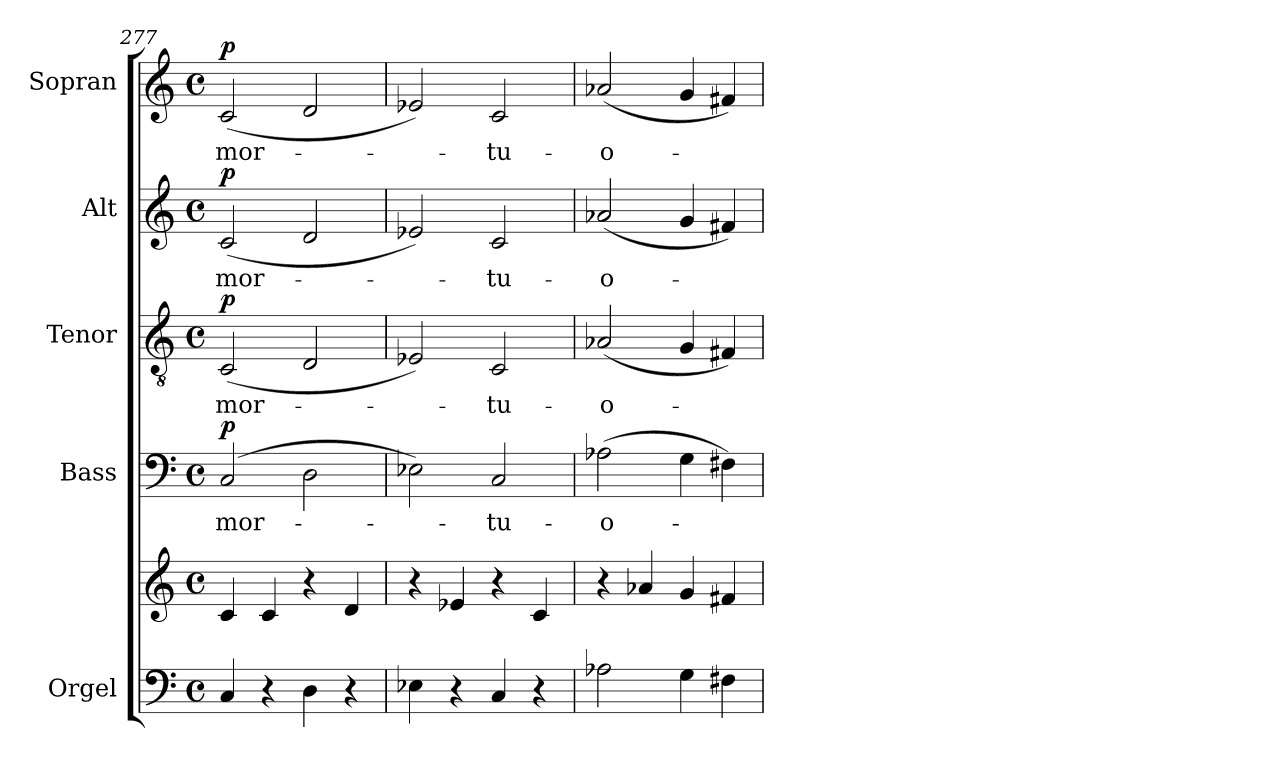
**kern	**kern	**kern	**text	**dynam	**kern	**text	**dynam	**kern	**text	**dynam	**kern	**text	**dynam
*part5	*part5	*part4	*part4	*part4	*part3	*part3	*part3	*part2	*part2	*part2	*part1	*part1	*part1
*staff6	*staff5	*staff4	*staff4	*staff4	*staff3	*staff3	*staff3	*staff2	*staff2	*staff2	*staff1	*staff1	*staff1
*I"Orgel	*	*I"Bass	*	*	*I"Tenor	*	*	*I"Alt	*	*	*I"Sopran	*	*
*I'Org.	*	*I'B.	*	*	*I'T.	*	*	*I'A.	*	*	*I'S.	*	*
*clefF4	*clefG2	*clefF4	*	*	*clefGv2	*	*	*clefG2	*	*	*clefG2	*	*
*k[]	*k[]	*k[]	*	*	*k[]	*	*	*k[]	*	*	*k[]	*	*
*C:	*C:	*C:	*	*	*C:	*	*	*C:	*	*	*C:	*	*
*M4/4	*M4/4	*M4/4	*	*	*M4/4	*	*	*M4/4	*	*	*M4/4	*	*
*met(c)	*met(c)	*met(c)	*	*	*met(c)	*	*	*met(c)	*	*	*met(c)	*	*
=277	=277	=277	=277	=277	=277	=277	=277	=277	=277	=277	=277	=277	=277
!	!	!	!LO:LY:b	!LO:DY:a	!	!LO:LY:b	!LO:DY:a	!	!LO:LY:b	!LO:DY:a	!	!LO:LY:b	!LO:DY:a
4C/	4c/	(2C/	mor-	p	(<2C/	mor-	p	(<2c/	mor-	p	(<2c/	mor-	p
4r	4c/	.	.	.	.	.	.	.	.	.	.	.	.
4D\	4r	2D\	.	.	2D/	.	.	2d/	.	.	2d/	.	.
4r	4d/	.	.	.	.	.	.	.	.	.	.	.	.
=278	=278	=278	=278	=278	=278	=278	=278	=278	=278	=278	=278	=278	=278
4E-X\	4r	2E-X\)	.	.	2E-X/)	.	.	2e-X/)	.	.	2e-X/)	.	.
4r	4e-X/	.	.	.	.	.	.	.	.	.	.	.	.
!	!	!	!LO:LY:b	!	!	!LO:LY:b	!	!	!LO:LY:b	!	!	!LO:LY:b	!
4C/	4r	2C/	-tu-	.	2C/	-tu-	.	2c/	-tu-	.	2c/	-tu-	.
4r	4c/	.	.	.	.	.	.	.	.	.	.	.	.
!!LO:LB:g=z
=279	=279	=279	=279	=279	=279	=279	=279	=279	=279	=279	=279	=279	=279
!	!	!	!LO:LY:b	!	!	!LO:LY:b	!	!	!LO:LY:b	!	!	!LO:LY:b	!
2A-X\	4r	(>2A-X\	-o-	.	(<2A-X/	-o-	.	(<2a-X/	-o-	.	(<2a-X/	-o-	.
.	4a-X/	.	.	.	.	.	.	.	.	.	.	.	.
4G\	4g/	4G\	.	.	4G/	.	.	4g/	.	.	4g/	.	.
4F#X\	4f#X/	4F#X\)	.	.	4F#X/)	.	.	4f#X/)	.	.	4f#X/)	.	.
=	=	=	=	=	=	=	=	=	=	=	=	=	=
*-	*-	*-	*-	*-	*-	*-	*-	*-	*-	*-	*-	*-	*-
